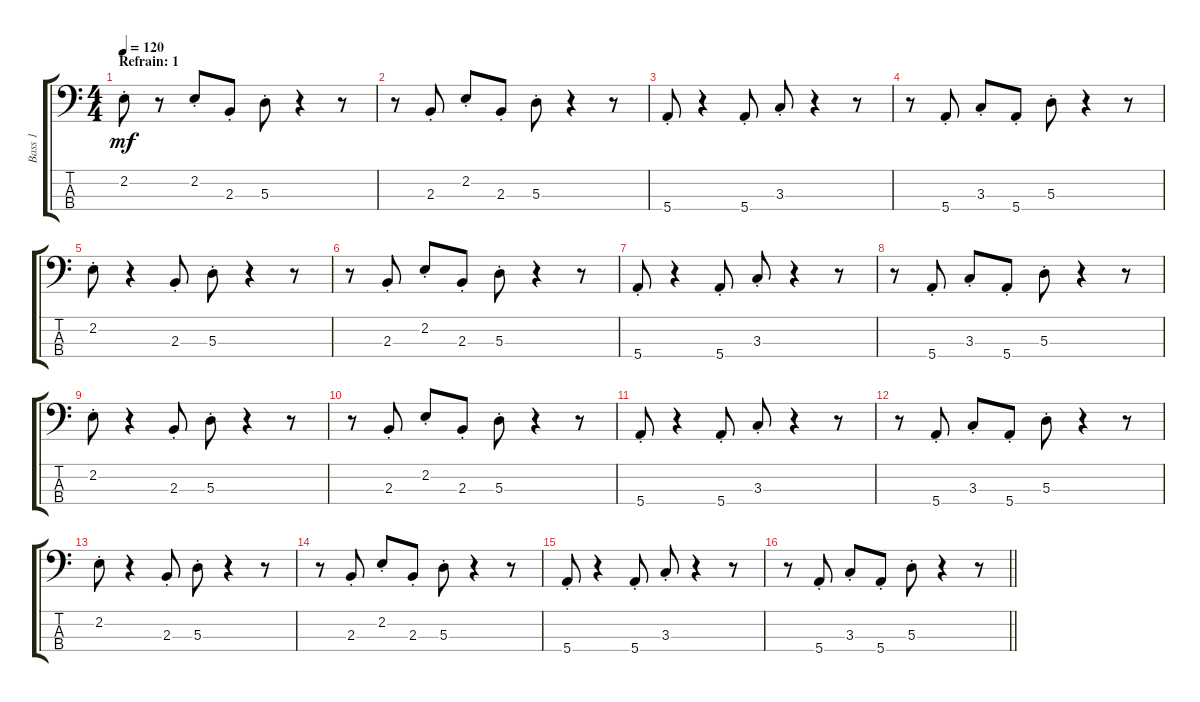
\track ("Bass 1" "Bass 1") {instrument electricbasspick}
\staff {score tabs}
\tuning (G2 D2 A1 E1) {hide}
\ts (4 4)
\section ("" "Refrain: 1")
\tempo 120
\clef f4
\ks c
2.2{st}.8{dy mf} r.8 2.2{st}.8 2.3{st}.8 5.3{st}.8 r.4 r.8 |
r.8 2.3{st}.8 2.2{st}.8 2.3{st}.8 5.3{st}.8 r.4 r.8 |
5.4{st}.8 r.4 5.4{st}.8 3.3{st}.8 r.4 r.8 |
r.8 5.4{st}.8 3.3{st}.8 5.4{st}.8 5.3{st}.8 r.4 r.8 |
2.2{st}.8 r.4 2.3{st}.8 5.3{st}.8 r.4 r.8 |
r.8 2.3{st}.8 2.2{st}.8 2.3{st}.8 5.3{st}.8 r.4 r.8 |
5.4{st}.8 r.4 5.4{st}.8 3.3{st}.8 r.4 r.8 |
r.8 5.4{st}.8 3.3{st}.8 5.4{st}.8 5.3{st}.8 r.4 r.8 |
2.2{st}.8 r.4 2.3{st}.8 5.3{st}.8 r.4 r.8 |
r.8 2.3{st}.8 2.2{st}.8 2.3{st}.8 5.3{st}.8 r.4 r.8 |
5.4{st}.8 r.4 5.4{st}.8 3.3{st}.8 r.4 r.8 |
r.8 5.4{st}.8 3.3{st}.8 5.4{st}.8 5.3{st}.8 r.4 r.8 |
2.2{st}.8 r.4 2.3{st}.8 5.3{st}.8 r.4 r.8 |
r.8 2.3{st}.8 2.2{st}.8 2.3{st}.8 5.3{st}.8 r.4 r.8 |
5.4{st}.8 r.4 5.4{st}.8 3.3{st}.8 r.4 r.8 |
\barLineRight lightlight
r.8 5.4{st}.8 3.3{st}.8 5.4{st}.8 5.3{st}.8 r.4 r.8
